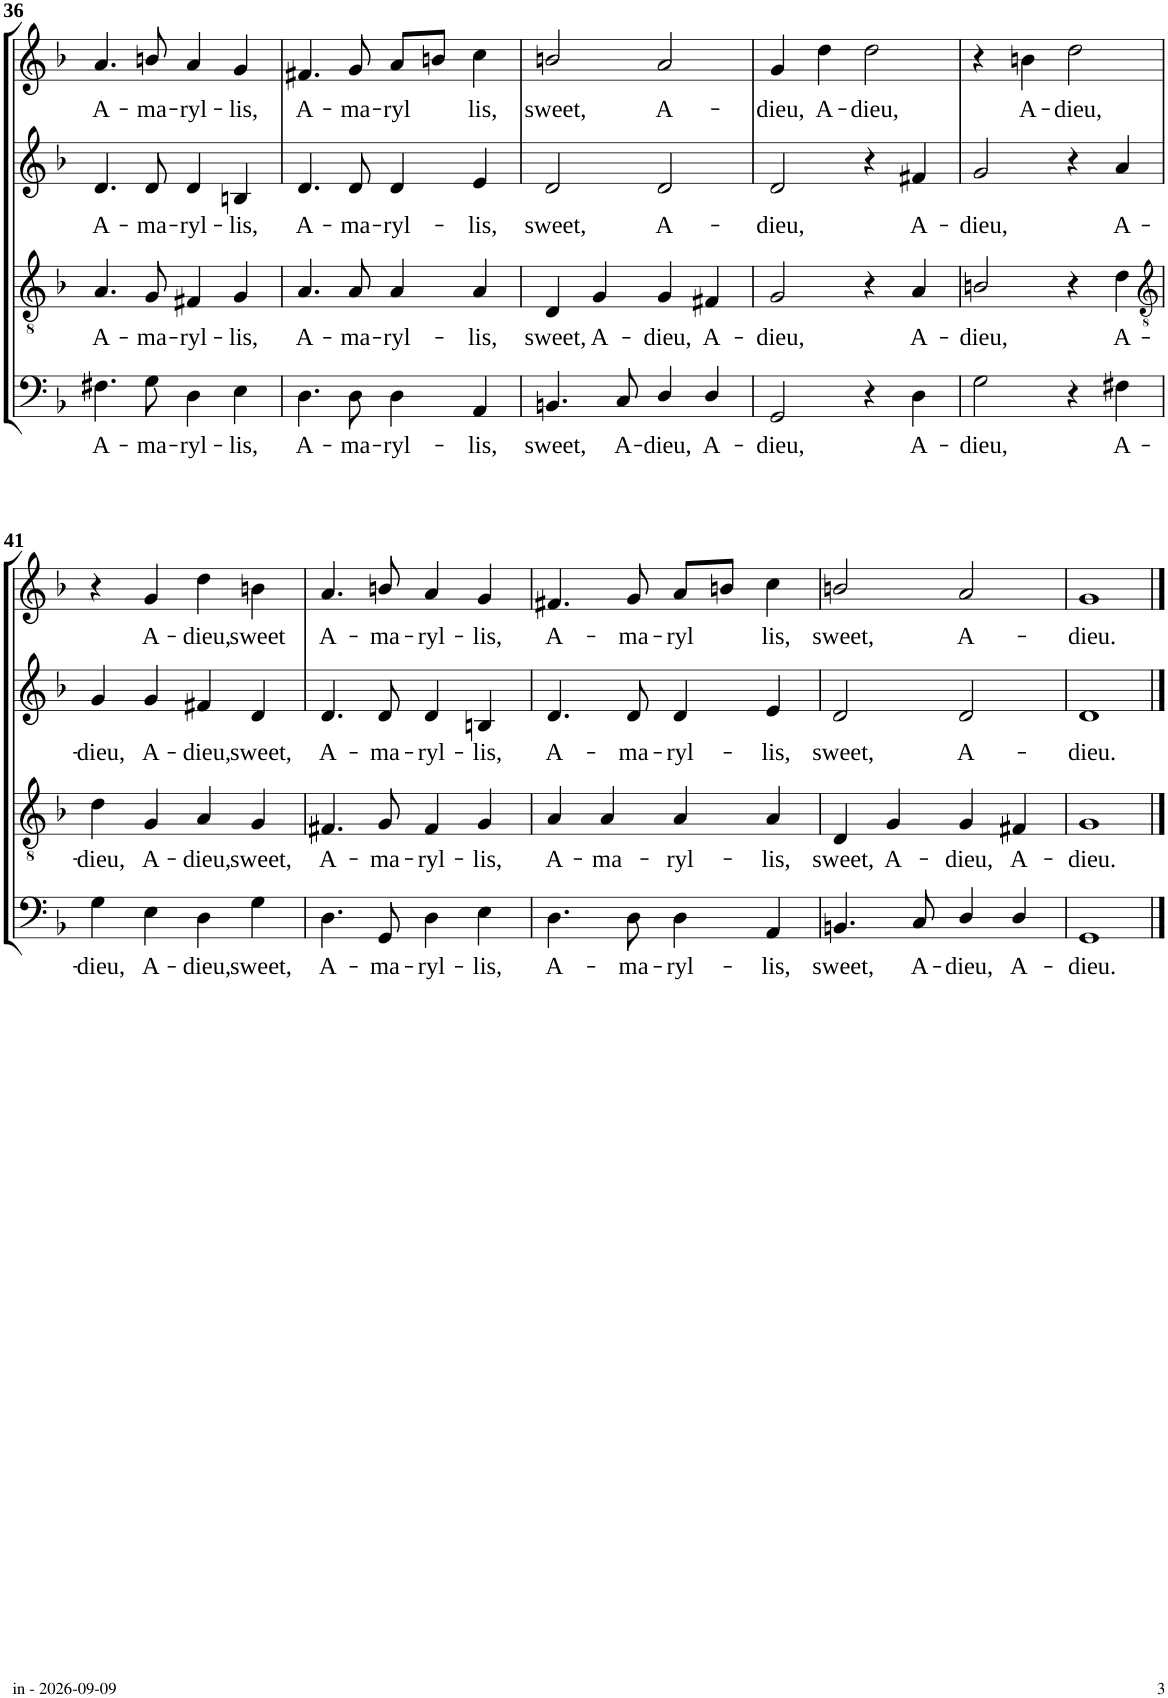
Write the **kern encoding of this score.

**kern	**text	**kern	**text	**kern	**text	**kern	**text
*part4	*part4	*part3	*part3	*part2	*part2	*part1	*part1
*staff4	*staff4	*staff3	*staff3	*staff2	*staff2	*staff1	*staff1
*I"B.	*	*I"T.	*	*I"A.	*	*I"S.	*
!!LO:PB:g=z
*clefF4	*	*clefGv2	*	*clefG2	*	*clefG2	*
*k[b-]	*	*k[b-]	*	*k[b-]	*	*k[b-]	*
*F:	*	*F:	*	*F:	*	*F:	*
*M2/2	*	*M2/2	*	*M2/2	*	*M2/2	*
=36	=36	=36	=36	=36	=36	=36	=36
!	!LO:LY:b	!	!LO:LY:b	!	!LO:LY:b	!	!LO:LY:b
4.F#X\	A-	4.A/	A-	4.d/	A-	4.a/	A-
!	!LO:LY:b	!	!LO:LY:b	!	!LO:LY:b	!	!LO:LY:b
8G\	-ma-	8G/	-ma-	8d/	-ma-	8bn/	-ma-
!	!LO:LY:b	!	!LO:LY:b	!	!LO:LY:b	!	!LO:LY:b
4D\	-ryl-	4F#X/	-ryl-	4d/	-ryl-	4a/	-ryl-
!	!LO:LY:b	!	!LO:LY:b	!	!LO:LY:b	!	!LO:LY:b
4E\	-lis,	4G/	-lis,	4Bn/	-lis,	4g/	-lis,
=37	=37	=37	=37	=37	=37	=37	=37
!	!LO:LY:b	!	!LO:LY:b	!	!LO:LY:b	!	!LO:LY:b
4.D\	A-	4.A/	A-	4.d/	A-	4.f#X/	A-
!	!LO:LY:b	!	!LO:LY:b	!	!LO:LY:b	!	!LO:LY:b
8D\	-ma-	8A/	-ma-	8d/	-ma-	8g/	-ma-
!	!LO:LY:b	!	!LO:LY:b	!	!LO:LY:b	!	!LO:LY:b
4D\	-ryl-	4A/	-ryl-	4d/	-ryl-	8a/L	-ryl
.	.	.	.	.	.	8bn/J	.
!	!LO:LY:b	!	!LO:LY:b	!	!LO:LY:b	!	!LO:LY:b
4AA/	-lis,	4A/	-lis,	4e/	-lis,	4cc\	lis,
=38	=38	=38	=38	=38	=38	=38	=38
!	!LO:LY:b	!	!LO:LY:b	!	!LO:LY:b	!	!LO:LY:b
4.BBn/	sweet,	4D/	sweet,	2d/	sweet,	2bn/	sweet,
!	!	!	!LO:LY:b	!	!	!	!
.	.	4G/	A-	.	.	.	.
!	!LO:LY:b	!	!	!	!	!	!
8C/	A-	.	.	.	.	.	.
!	!LO:LY:b	!	!LO:LY:b	!	!LO:LY:b	!	!LO:LY:b
4D/	-dieu,	4G/	-dieu,	2d/	A-	2a/	A-
!	!LO:LY:b	!	!LO:LY:b	!	!	!	!
4D/	A-	4F#X/	A-	.	.	.	.
=39	=39	=39	=39	=39	=39	=39	=39
!	!LO:LY:b	!	!LO:LY:b	!	!LO:LY:b	!	!LO:LY:b
2GG/	-dieu,	2G/	-dieu,	2d/	-dieu,	4g/	-dieu,
!	!	!	!	!	!	!	!LO:LY:b
.	.	.	.	.	.	4dd\	A-
!	!	!	!	!	!	!	!LO:LY:b
4r	.	4r	.	4r	.	2dd\	-dieu,
!	!LO:LY:b	!	!LO:LY:b	!	!LO:LY:b	!	!
4D\	A-	4A/	A-	4f#X/	A-	.	.
=40	=40	=40	=40	=40	=40	=40	=40
!	!LO:LY:b	!	!LO:LY:b	!	!LO:LY:b	!	!
2G\	-dieu,	2Bn/	-dieu,	2g/	-dieu,	4r	.
!	!	!	!	!	!	!	!LO:LY:b
.	.	.	.	.	.	4bn\	A-
!	!	!	!	!	!	!	!LO:LY:b
4r	.	4r	.	4r	.	2dd\	-dieu,
!	!LO:LY:b	!	!LO:LY:b	!	!LO:LY:b	!	!
4F#X\	A-	4d\	A-	4a/	A-	.	.
!!LO:LB:g=z
=41	=41	=41	=41	=41	=41	=41	=41
*	*	*clefGv2	*	*	*	*	*
!	!LO:LY:b	!	!LO:LY:b	!	!LO:LY:b	!	!
4G\	-dieu,	4d\	-dieu,	4g/	-dieu,	4r	.
!	!LO:LY:b	!	!LO:LY:b	!	!LO:LY:b	!	!LO:LY:b
4E\	A-	4G/	A-	4g/	A-	4g/	A-
!	!LO:LY:b	!	!LO:LY:b	!	!LO:LY:b	!	!LO:LY:b
4D\	-dieu,	4A/	-dieu,	4f#X/	-dieu,	4dd\	-dieu,
!	!LO:LY:b	!	!LO:LY:b	!	!LO:LY:b	!	!LO:LY:b
4G\	sweet,	4G/	sweet,	4d/	sweet,	4bn\	sweet
=42	=42	=42	=42	=42	=42	=42	=42
!	!LO:LY:b	!	!LO:LY:b	!	!LO:LY:b	!	!LO:LY:b
4.D\	A-	4.F#X/	A-	4.d/	A-	4.a/	A-
!	!LO:LY:b	!	!LO:LY:b	!	!LO:LY:b	!	!LO:LY:b
8GG/	-ma-	8G/	-ma-	8d/	-ma-	8bn/	-ma-
!	!LO:LY:b	!	!LO:LY:b	!	!LO:LY:b	!	!LO:LY:b
4D\	-ryl-	4F#/	-ryl-	4d/	-ryl-	4a/	-ryl-
!	!LO:LY:b	!	!LO:LY:b	!	!LO:LY:b	!	!LO:LY:b
4E\	-lis,	4G/	-lis,	4Bn/	-lis,	4g/	-lis,
=43	=43	=43	=43	=43	=43	=43	=43
!	!LO:LY:b	!	!LO:LY:b	!	!LO:LY:b	!	!LO:LY:b
4.D\	A-	4A/	A-	4.d/	A-	4.f#X/	A-
!	!	!	!LO:LY:b	!	!	!	!
.	.	4A/	-ma-	.	.	.	.
!	!LO:LY:b	!	!	!	!LO:LY:b	!	!LO:LY:b
8D\	-ma-	.	.	8d/	-ma-	8g/	-ma-
!	!LO:LY:b	!	!LO:LY:b	!	!LO:LY:b	!	!LO:LY:b
4D\	-ryl-	4A/	-ryl-	4d/	-ryl-	8a/L	-ryl
.	.	.	.	.	.	8bn/J	.
!	!LO:LY:b	!	!LO:LY:b	!	!LO:LY:b	!	!LO:LY:b
4AA/	-lis,	4A/	-lis,	4e/	-lis,	4cc\	lis,
=44	=44	=44	=44	=44	=44	=44	=44
!	!LO:LY:b	!	!LO:LY:b	!	!LO:LY:b	!	!LO:LY:b
4.BBn/	sweet,	4D/	sweet,	2d/	sweet,	2bn/	sweet,
!	!	!	!LO:LY:b	!	!	!	!
.	.	4G/	A-	.	.	.	.
!	!LO:LY:b	!	!	!	!	!	!
8C/	A-	.	.	.	.	.	.
!	!LO:LY:b	!	!LO:LY:b	!	!LO:LY:b	!	!LO:LY:b
4D/	-dieu,	4G/	-dieu,	2d/	A-	2a/	A-
!	!LO:LY:b	!	!LO:LY:b	!	!	!	!
4D/	A-	4F#X/	A-	.	.	.	.
=45	=45	=45	=45	=45	=45	=45	=45
!	!LO:LY:b	!	!LO:LY:b	!	!LO:LY:b	!	!LO:LY:b
1GG	-dieu.	1G	-dieu.	1d	-dieu.	1g	-dieu.
==	==	==	==	==	==	==	==
*-	*-	*-	*-	*-	*-	*-	*-
